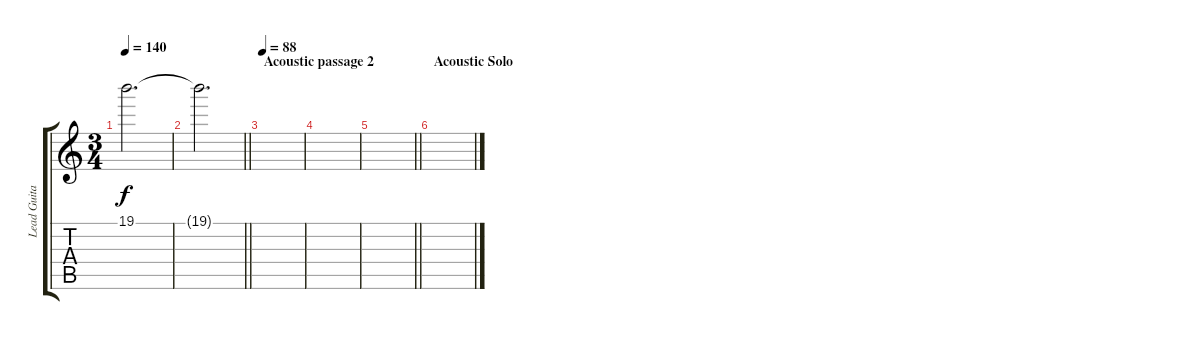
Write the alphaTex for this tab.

\track ("Lead Guitar" "Lead Guita") {instrument overdrivenguitar}
\staff {score tabs}
\tuning (E4 B3 G3 D3 A2 E2) {hide}
\ts (3 4)
\tempo 140
\clef g2
\ks c
19.1{t}.2{d dy f} |
\barLineRight lightlight
19.1{t}.2{d} |
\section ("" "Acoustic passage 2")
\tempo 88
|
|
\barLineRight lightlight
|
\section ("" "Acoustic Solo")
